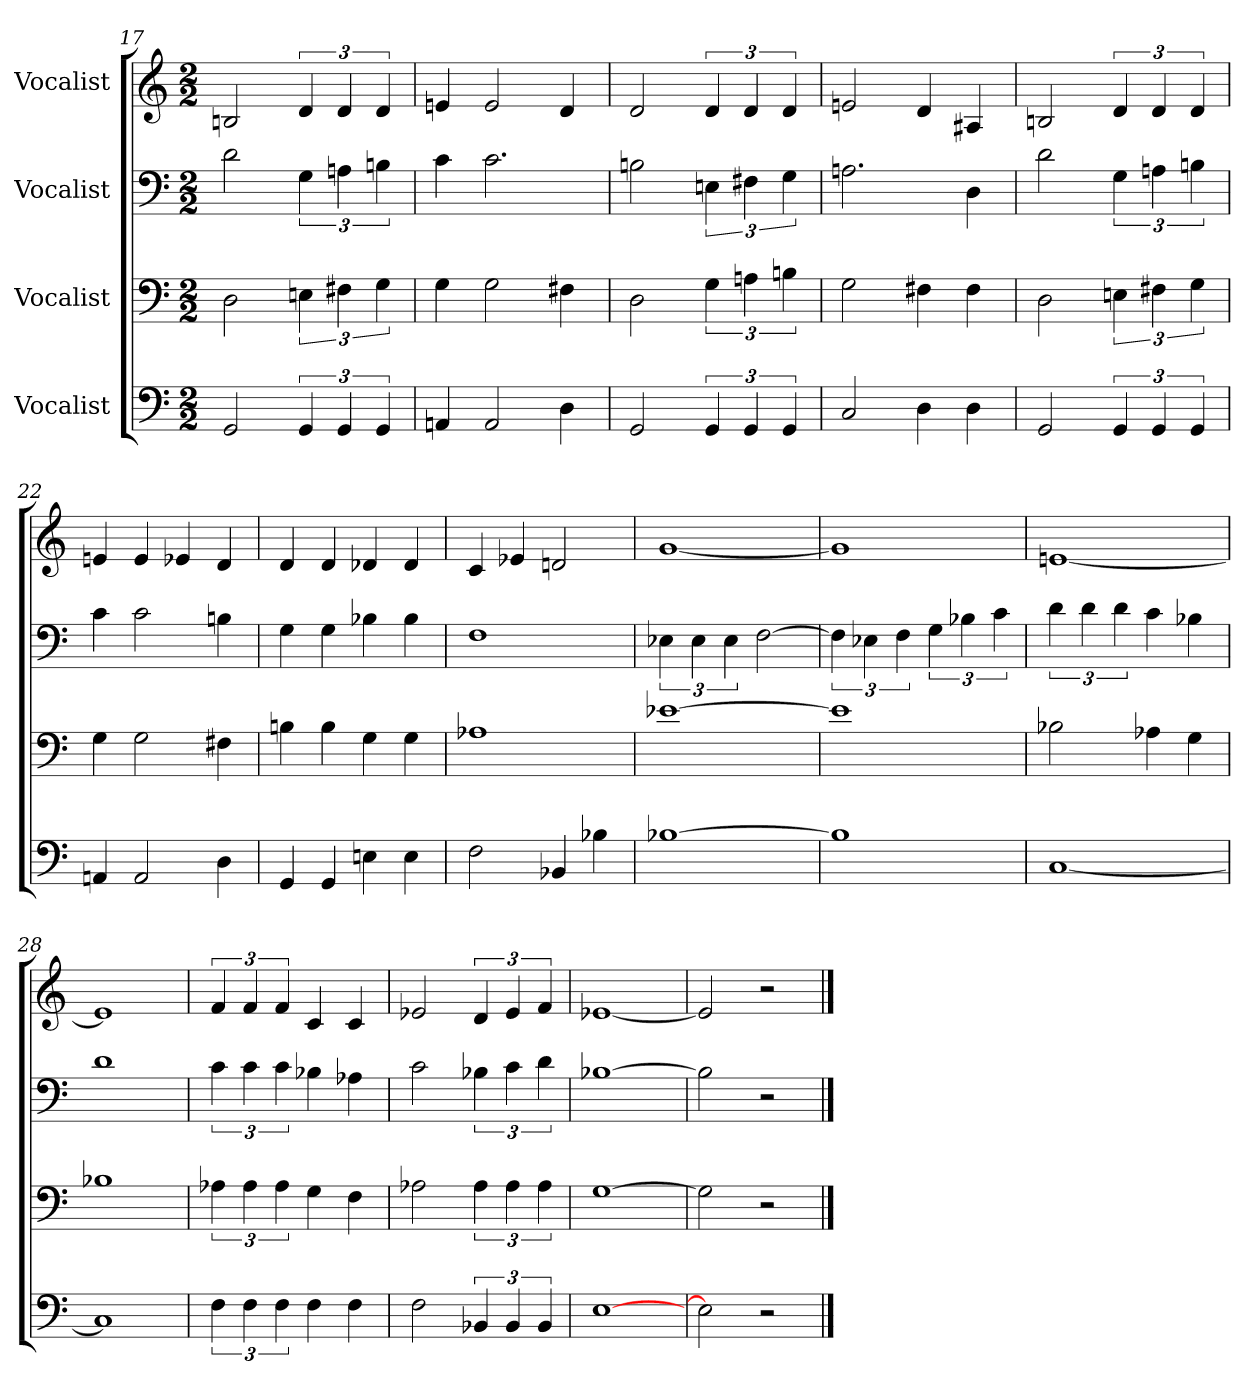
**kern	**kern	**kern	**kern
*part4	*part3	*part2	*part1
*staff4	*staff3	*staff2	*staff1
*I"Vocalist	*I"Vocalist	*I"Vocalist	*I"Vocalist
*M2/2	*M2/2	*M2/2	*M2/2
=17	=17	=17	=17
2GG	2D	2d	2Bn
6GG	6En	6G	6d
6GG	6F#X	6An	6d
6GG	6G	6Bn	6d
=18	=18	=18	=18
4AAn	4G	4c	4en
2AA	2G	2.c	2e
4D	4F#X	.	4d
=19	=19	=19	=19
2GG	2D	2Bn	2d
6GG	6G	6En	6d
6GG	6An	6F#X	6d
6GG	6Bn	6G	6d
=20	=20	=20	=20
2C	2G	2.An	2en
4D	4F#X	.	4d
4D	4F#	4D	4A#X
=21	=21	=21	=21
2GG	2D	2d	2Bn
6GG	6En	6G	6d
6GG	6F#X	6An	6d
6GG	6G	6Bn	6d
=22	=22	=22	=22
4AAn	4G	4c	4en
2AA	2G	2c	4e
.	.	.	4e-X
4D	4F#X	4Bn	4d
=23	=23	=23	=23
4GG	4Bn	4G	4d
4GG	4B	4G	4d
4En	4G	4B-X	4d-X
4E	4G	4B-	4d-
=24	=24	=24	=24
2F	1A-X	1F	4c
.	.	.	4e-X
4BB-X	.	.	2dn
4B-X	.	.	.
=25	=25	=25	=25
[1B-X	[1e-X	6E-X	[1g
.	.	6E-	.
.	.	6E-	.
.	.	[2F	.
=26	=26	=26	=26
1B-]	1e-]	6F]	1g]
.	.	6E-X	.
.	.	6F	.
.	.	6G	.
.	.	6B-X	.
.	.	6c	.
=27	=27	=27	=27
[1C	2B-X	6d	[1en
.	.	6d	.
.	.	6d	.
.	4A-X	4c	.
.	4G	4B-X	.
=28	=28	=28	=28
1C]	1B-X	1d	1e]
=29	=29	=29	=29
6F	6A-X	6c	6f
6F	6A-	6c	6f
6F	6A-	6c	6f
4F	4G	4B-X	4c
4F	4F	4A-X	4c
=30	=30	=30	=30
2F	2A-X	2c	2e-X
6BB-X	6A-	6B-X	6d
6BB-	6A-	6c	6e-
6BB-	6A-	6d	6f
=31	=31	=31	=31
[1E	[1G	[1B-X	[1e-X
=32	=32	=32	=32
2E-]	2G]	2B-]	2e-]
2r	2r	2r	2r
==	==	==	==
*-	*-	*-	*-
